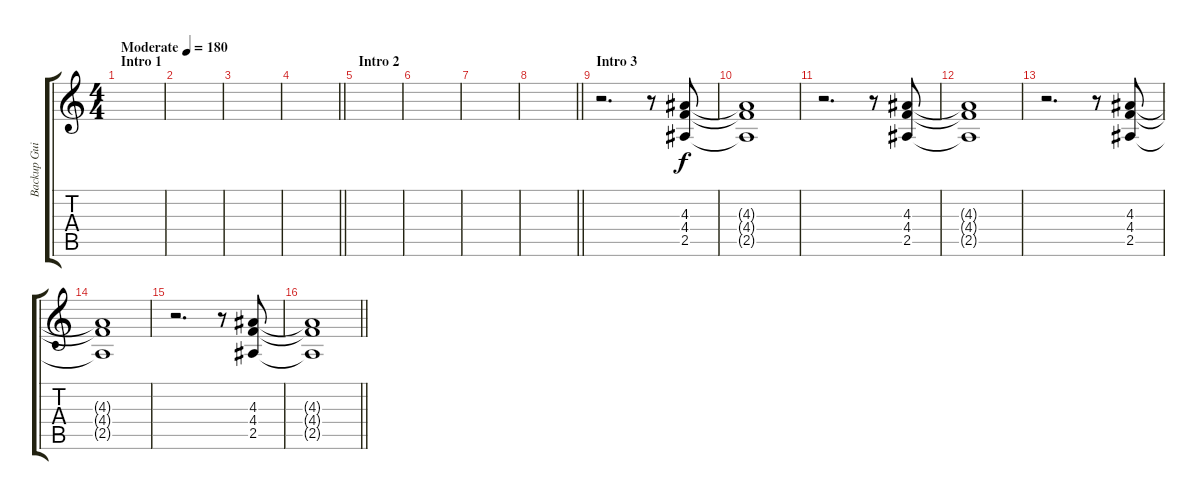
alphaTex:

\track ("Backup Guitar" "Backup Gui") {instrument overdrivenguitar}
\staff {score tabs}
\tuning (Eb4 Bb3 Gb3 Db3 Ab2 Eb2) {hide}
\ts (4 4)
\section ("" "Intro 1")
\tempo (180 "Moderate")
\clef g2
\ks c
|
|
|
\barLineRight lightlight
|
\section ("" "Intro 2")
|
|
|
\barLineRight lightlight
|
\section ("" "Intro 3")
r.2{d} r.8 (4.3 4.4 2.5).8 |
(4.3{t} 4.4{t} 2.5{t}).1 |
r.2{d} r.8 (4.3 4.4 2.5).8 |
(4.3{t} 4.4{t} 2.5{t}).1 |
r.2{d} r.8 (4.3 4.4 2.5).8 |
(4.3{t} 4.4{t} 2.5{t}).1 |
r.2{d} r.8 (4.3 4.4 2.5).8 |
\barLineRight lightlight
(4.3{t} 4.4{t} 2.5{t}).1
